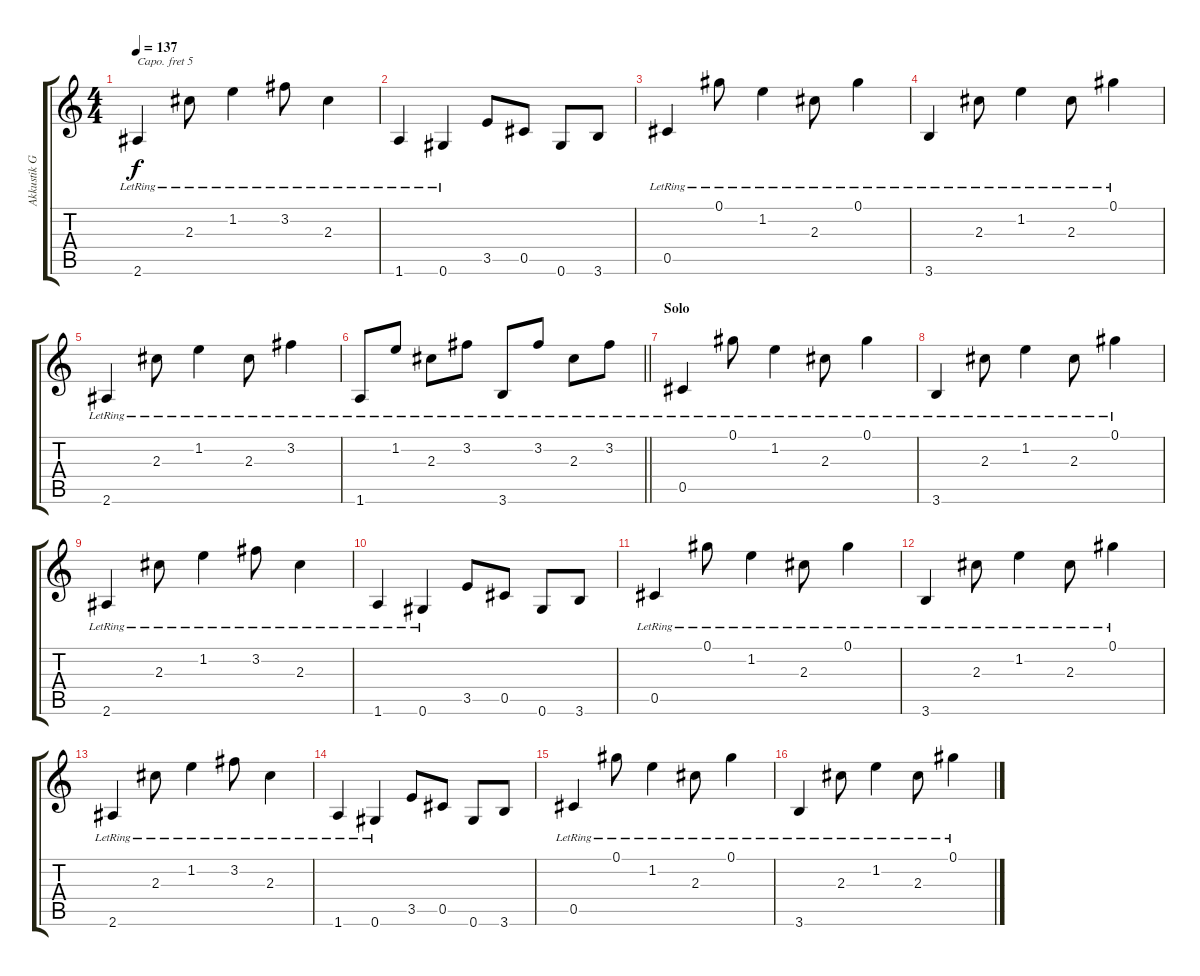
\track ("Akkustik Gitarre" "Akkustik G") {instrument acousticguitarsteel}
\staff {score tabs}
\capo 5
\tuning (Eb4 Bb3 Gb3 Db3 Ab2 Eb2) {hide}
\ts (4 4)
\tempo 137
\clef g2
\ks c
2.6{lr}.4{dy f} 2.3{lr}.8 1.2{lr}.4 3.2{lr}.8 2.3{lr}.4 |
1.6{lr}.4 0.6{lr}.4 3.5.8 0.5.8 0.6.8 3.6.8 |
0.5{lr}.4 0.1{lr}.8 1.2{lr}.4 2.3{lr}.8 0.1{lr}.4 |
3.6{lr}.4 2.3{lr}.8 1.2{lr}.4 2.3{lr}.8 0.1{lr}.4 |
2.6{lr}.4 2.3{lr}.8 1.2{lr}.4 2.3{lr}.8 3.2{lr}.4 |
\barLineRight lightlight
1.6{lr}.8 1.2{lr}.8 2.3{lr}.8 3.2{lr}.8 3.6{lr}.8 3.2{lr}.8 2.3{lr}.8 3.2{lr}.8 |
\section ("" "Solo")
0.5{lr}.4 0.1{lr}.8 1.2{lr}.4 2.3{lr}.8 0.1{lr}.4 |
3.6{lr}.4 2.3{lr}.8 1.2{lr}.4 2.3{lr}.8 0.1{lr}.4 |
2.6{lr}.4 2.3{lr}.8 1.2{lr}.4 3.2{lr}.8 2.3{lr}.4 |
1.6{lr}.4 0.6{lr}.4 3.5.8 0.5.8 0.6.8 3.6.8 |
0.5{lr}.4 0.1{lr}.8 1.2{lr}.4 2.3{lr}.8 0.1{lr}.4 |
3.6{lr}.4 2.3{lr}.8 1.2{lr}.4 2.3{lr}.8 0.1{lr}.4 |
2.6{lr}.4 2.3{lr}.8 1.2{lr}.4 3.2{lr}.8 2.3{lr}.4 |
1.6{lr}.4 0.6{lr}.4 3.5.8 0.5.8 0.6.8 3.6.8 |
0.5{lr}.4 0.1{lr}.8 1.2{lr}.4 2.3{lr}.8 0.1{lr}.4 |
3.6{lr}.4 2.3{lr}.8 1.2{lr}.4 2.3{lr}.8 0.1{lr}.4
